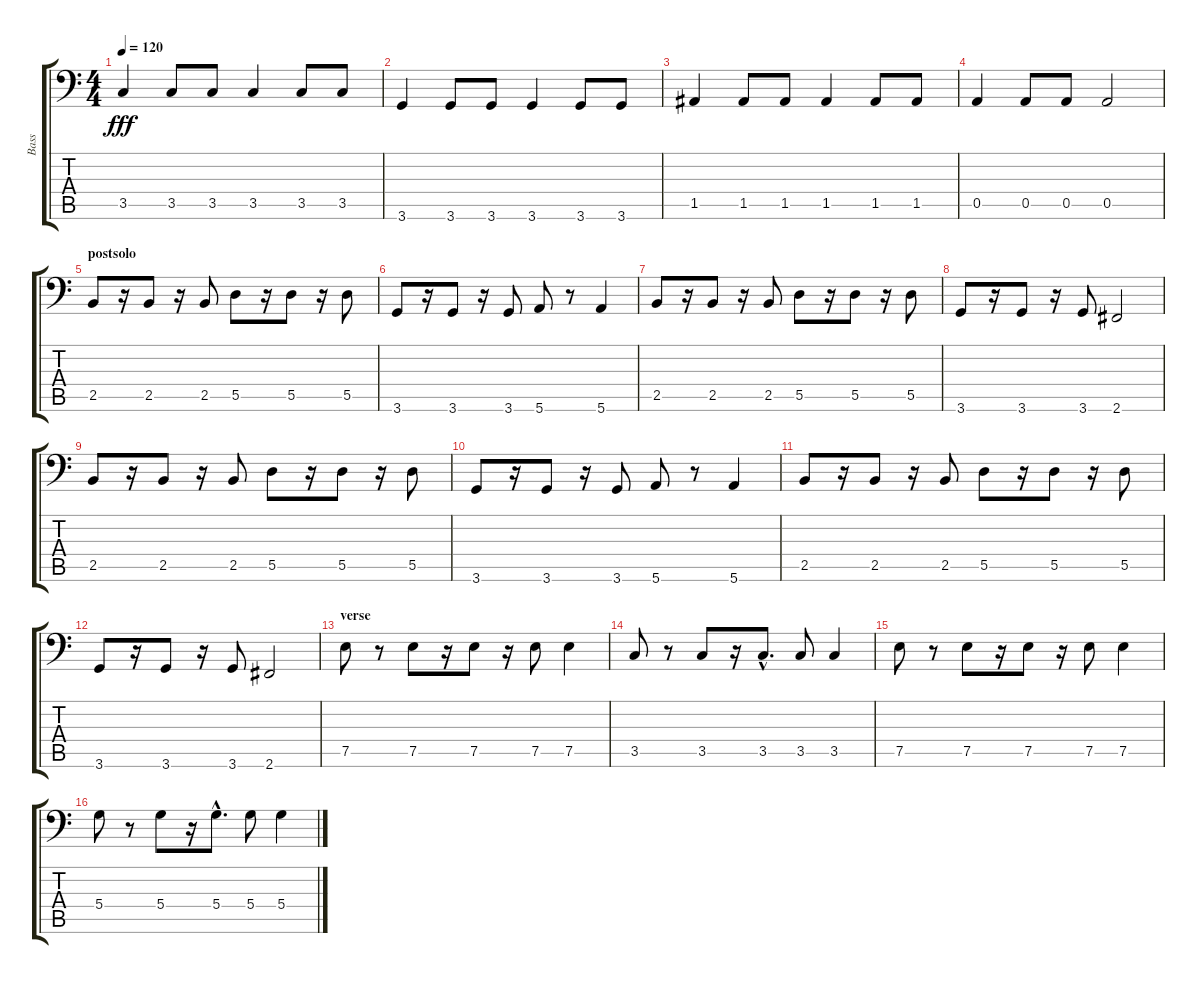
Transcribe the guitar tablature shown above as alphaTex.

\track ("Bass" "Bass") {instrument electricbassfinger}
\staff {score tabs}
\tuning (E3 B2 G2 D2 A1 E1) {hide}
\ts (4 4)
\tempo 120
\clef f4
\ks c
3.5.4{dy fff} 3.5.8 3.5.8 3.5.4 3.5.8 3.5.8 |
3.6.4 3.6.8 3.6.8 3.6.4 3.6.8 3.6.8 |
1.5.4 1.5.8 1.5.8 1.5.4 1.5.8 1.5.8 |
0.5.4 0.5.8 0.5.8 0.5.2 |
\section ("" "postsolo")
2.5.8 r.16 2.5.8 r.16 2.5.8 5.5.8 r.16 5.5.8 r.16 5.5.8 |
3.6.8 r.16 3.6.8 r.16 3.6.8 5.6.8 r.8 5.6.4 |
2.5.8 r.16 2.5.8 r.16 2.5.8 5.5.8 r.16 5.5.8 r.16 5.5.8 |
3.6.8 r.16 3.6.8 r.16 3.6.8 2.6.2 |
2.5.8 r.16 2.5.8 r.16 2.5.8 5.5.8 r.16 5.5.8 r.16 5.5.8 |
3.6.8 r.16 3.6.8 r.16 3.6.8 5.6.8 r.8 5.6.4 |
2.5.8 r.16 2.5.8 r.16 2.5.8 5.5.8 r.16 5.5.8 r.16 5.5.8 |
3.6.8 r.16 3.6.8 r.16 3.6.8 2.6.2 |
\section ("" "verse")
7.5.8 r.8 7.5.8 r.16 7.5.8 r.16 7.5.8 7.5.4 |
3.5.8 r.8 3.5.8 r.16 3.5{hac}.8{d} 3.5.8 3.5.4 |
7.5.8 r.8 7.5.8 r.16 7.5.8 r.16 7.5.8 7.5.4 |
5.4.8 r.8 5.4.8 r.16 5.4{hac}.8{d} 5.4.8 5.4.4
